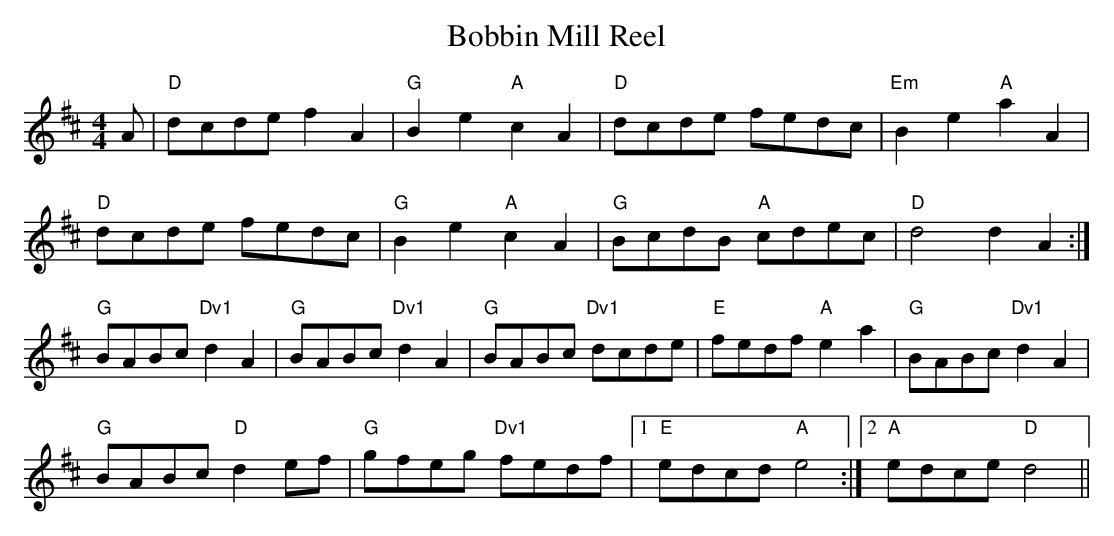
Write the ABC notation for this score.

X:1
T:Bobbin Mill Reel
M:4/4
L:1/4
K:D
A/2|"D"d/2c/2d/2e/2 fA|"G"Be "A"cA|"D"d/2c/2d/2e/2 f/2e/2d/2c/2|"Em"Be "A"aA|
"D"d/2c/2d/2e/2 f/2e/2d/2c/2|"G"Be "A"cA|"G"B/2c/2d/2B/2 "A"c/2d/2e/2c/2|\
"D"d2 dA:|
"G"B/2A/2B/2c/2 "Dv1"dA|"G"B/2A/2B/2c/2 "Dv1"dA|\
"G"B/2A/2B/2c/2 "Dv1"d/2c/2d/2e/2|"E"f/2e/2d/2f/2 "A"ea|"G"B/2A/2B/2c/2 "Dv1"dA|
"G"B/2A/2B/2c/2 "D"de/2f/2|"G"g/2f/2e/2g/2 "Dv1"f/2e/2d/2f/2|1\
"E"e/2d/2c/2d/2 "A"e2:|2"A"e/2d/2c/2e/2 "D"d2||
